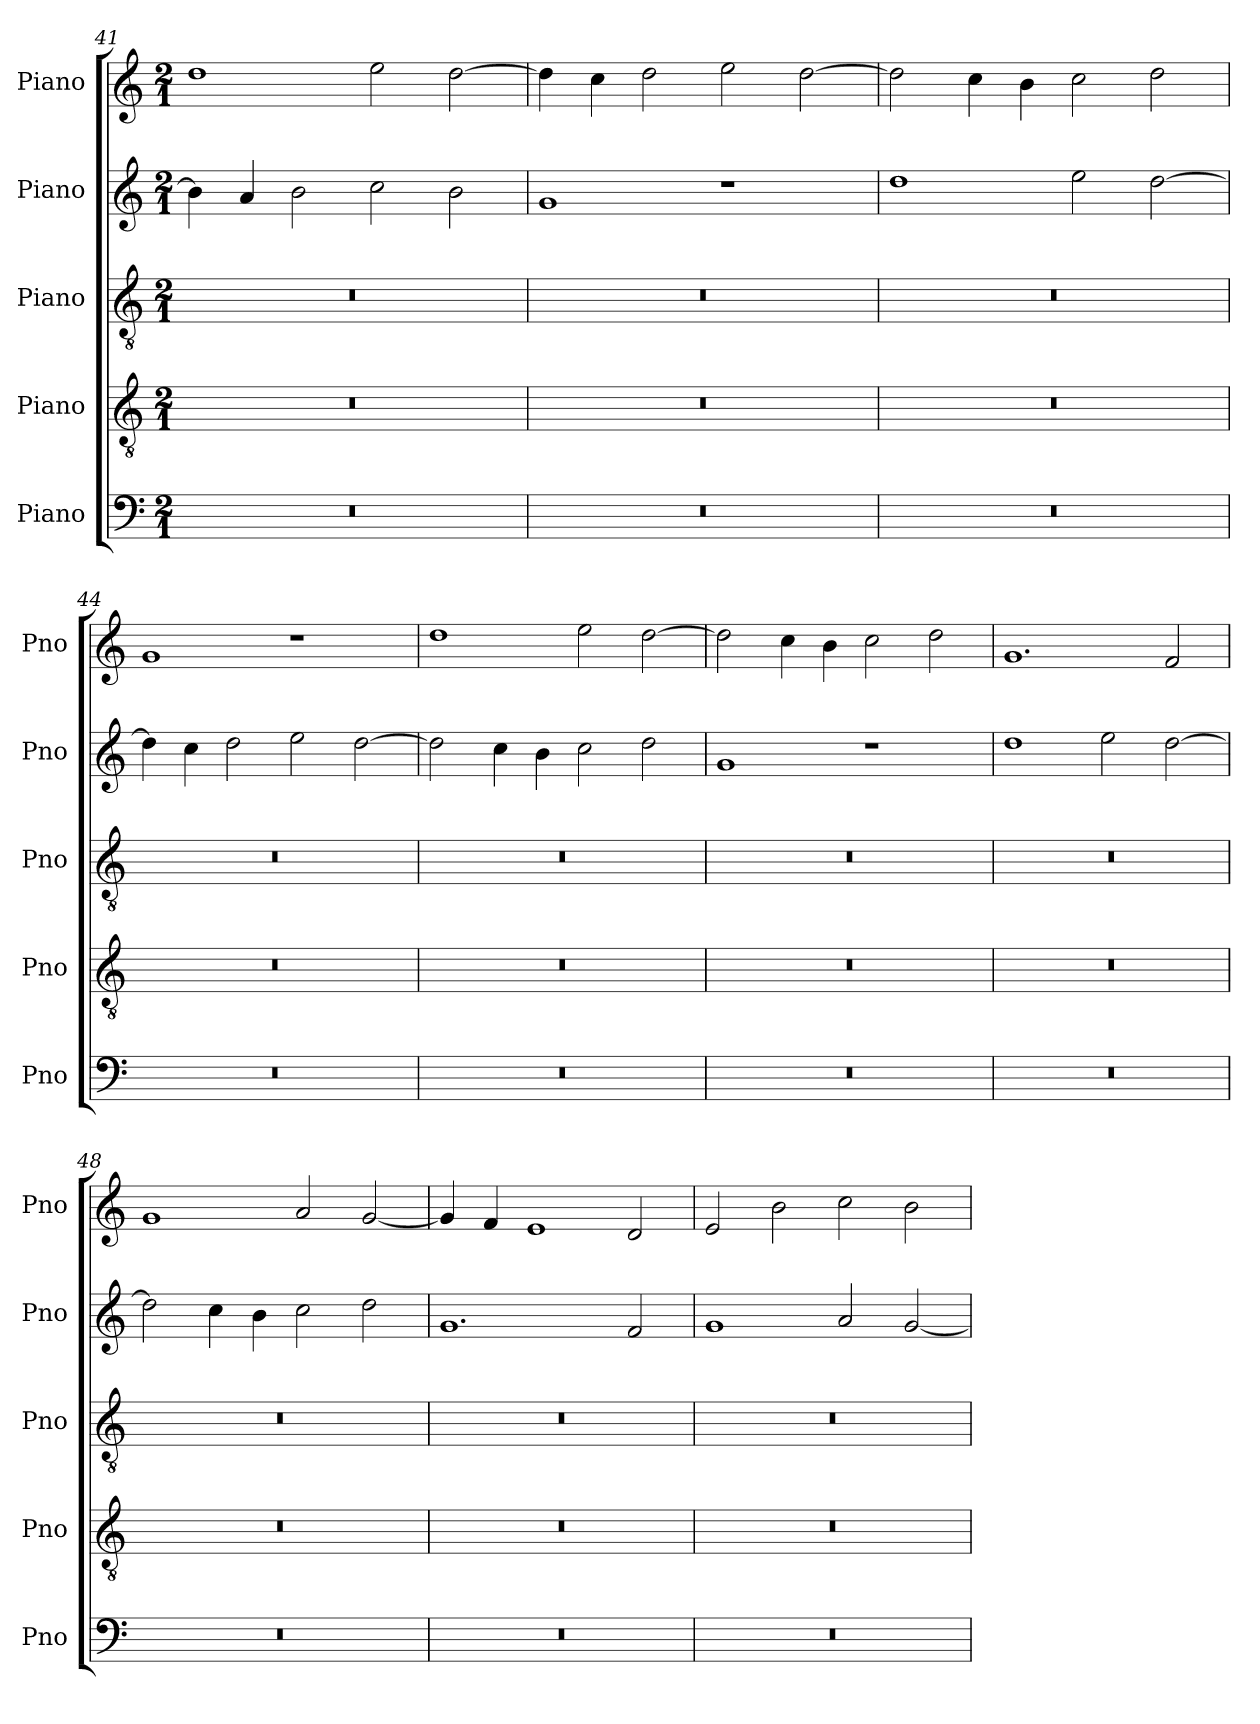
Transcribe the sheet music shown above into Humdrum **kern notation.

**kern	**kern	**kern	**kern	**kern
*part5	*part4	*part3	*part2	*part1
*staff5	*staff4	*staff3	*staff2	*staff1
*I"Piano	*I"Piano	*I"Piano	*I"Piano	*I"Piano
*I'Pno	*I'Pno	*I'Pno	*I'Pno	*I'Pno
*clefF4	*clefGv2	*clefGv2	*clefG2	*clefG2
*k[]	*k[]	*k[]	*k[]	*k[]
*M2/1	*M2/1	*M2/1	*M2/1	*M2/1
=41	=41	=41	=41	=41
0r	0r	0r	4b\]	1dd
.	.	.	4a/	.
.	.	.	2b\	.
.	.	.	2cc\	2ee\
.	.	.	2b\	[2dd\
=42	=42	=42	=42	=42
0r	0r	0r	1g	4dd\]
.	.	.	.	4cc\
.	.	.	.	2dd\
.	.	.	1r	2ee\
.	.	.	.	[2dd\
=43	=43	=43	=43	=43
0r	0r	0r	1dd	2dd\]
.	.	.	.	4cc\
.	.	.	.	4b\
.	.	.	2ee\	2cc\
.	.	.	[2dd\	2dd\
!!LO:LB:g=z
=44	=44	=44	=44	=44
0r	0r	0r	4dd\]	1g
.	.	.	4cc\	.
.	.	.	2dd\	.
.	.	.	2ee\	1r
.	.	.	[2dd\	.
=45	=45	=45	=45	=45
0r	0r	0r	2dd\]	1dd
.	.	.	4cc\	.
.	.	.	4b\	.
.	.	.	2cc\	2ee\
.	.	.	2dd\	[2dd\
=46	=46	=46	=46	=46
0r	0r	0r	1g	2dd\]
.	.	.	.	4cc\
.	.	.	.	4b\
.	.	.	1r	2cc\
.	.	.	.	2dd\
=47	=47	=47	=47	=47
0r	0r	0r	1dd	1.g
.	.	.	2ee\	.
.	.	.	[2dd\	2f/
!!LO:LB:g=z
=48	=48	=48	=48	=48
0r	0r	0r	2dd\]	1g
.	.	.	4cc\	.
.	.	.	4b\	.
.	.	.	2cc\	2a/
.	.	.	2dd\	[2g/
=49	=49	=49	=49	=49
0r	0r	0r	1.g	4g/]
.	.	.	.	4f/
.	.	.	.	1e
.	.	.	2f/	2d/
=50	=50	=50	=50	=50
0r	0r	0r	1g	2e/
.	.	.	.	2b\
.	.	.	2a/	2cc\
.	.	.	[2g/	2b\
=	=	=	=	=
*-	*-	*-	*-	*-
